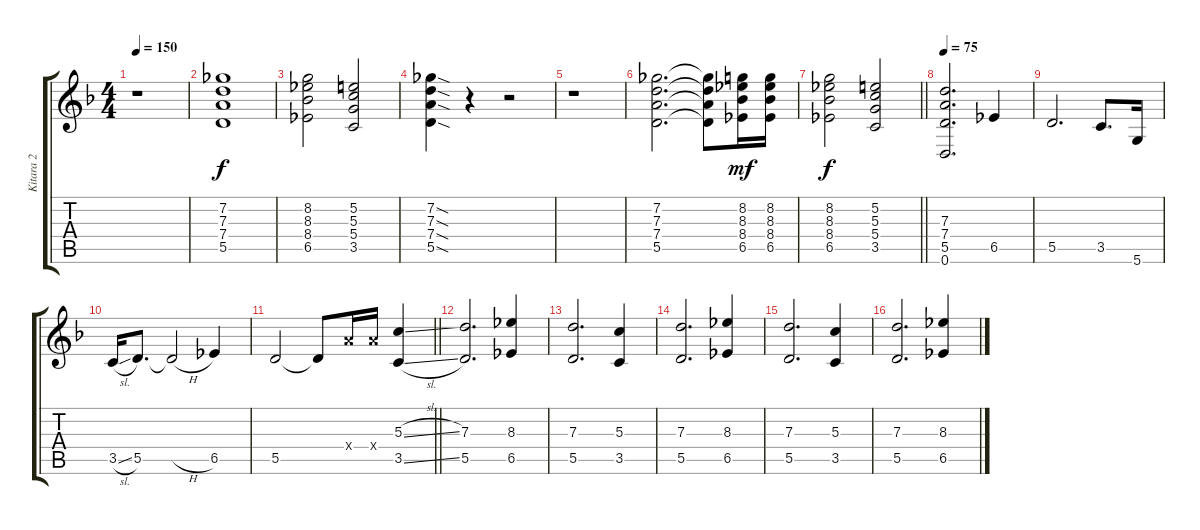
\track ("Kitara 2" "Kitara 2") {instrument distortionguitar}
\staff {score tabs}
\tuning (E4 B3 G3 D3 A2 D2) {hide}
\ts (4 4)
\tempo 150
\clef g2
\ks dminor
r.1{dy f} |
(7.2 7.3 7.4 5.5).1 |
(8.2 8.3 8.4 6.5).2 (5.2 5.3 5.4 3.5).2 |
(7.2{sod} 7.3{sod} 7.4{sod} 5.5{sod}).4 r.4 r.2 |
r.1 |
(7.2 7.3 7.4 5.5).2{d} (7.2{t} 7.3{t} 7.4{t} 5.5{t}).8 (8.2 8.3 8.4 6.5).16{dy mf} (8.2 8.3 8.4 6.5).16 |
\barLineRight lightlight
(8.2 8.3 8.4 6.5).2{dy f} (5.2 5.3 5.4 3.5).2 |
\tempo 75
(7.3 7.4 5.5 0.6).2{d} 6.5.4 |
5.5.2{d} 3.5.8{d} 5.6.16 |
3.5{sl}.16 5.5.8{d} 5.5{h t}.2 6.5.4 |
\barLineRight lightlight
5.5.2 5.5{t}.8 7.4{x}.16 7.4{x}.16 (5.3{sl} 3.5{sl}).4 |
(7.3 5.5).2{d} (8.3 6.5).4 |
(7.3 5.5).2{d} (5.3 3.5).4 |
(7.3 5.5).2{d} (8.3 6.5).4 |
(7.3 5.5).2{d} (5.3 3.5).4 |
(7.3 5.5).2{d} (8.3 6.5).4
